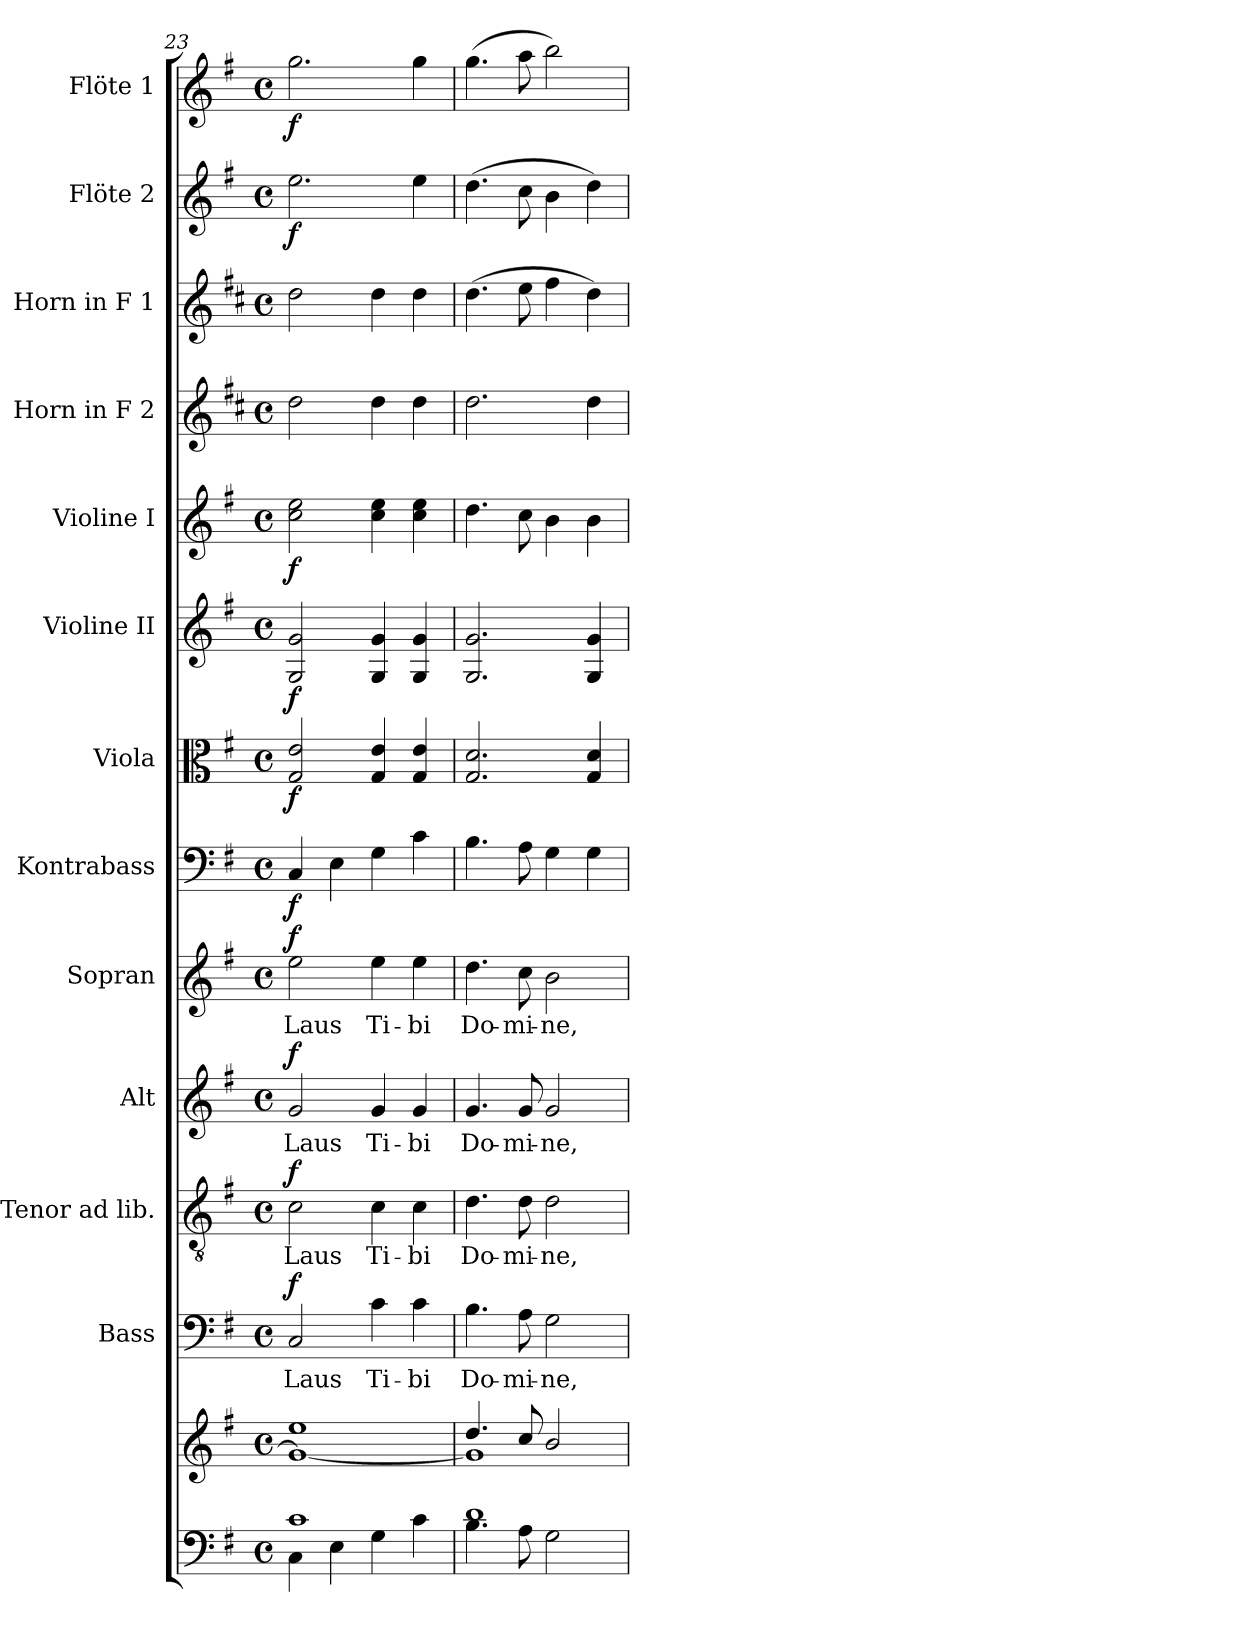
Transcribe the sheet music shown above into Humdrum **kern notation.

**kern	**kern	**kern	**text	**dynam	**kern	**text	**dynam	**kern	**text	**dynam	**kern	**text	**dynam	**kern	**dynam	**kern	**dynam	**kern	**dynam	**kern	**dynam	**kern	**kern	**kern	**dynam	**kern	**dynam
*part13	*part13	*part12	*part12	*part12	*part11	*part11	*part11	*part10	*part10	*part10	*part9	*part9	*part9	*part8	*part8	*part7	*part7	*part6	*part6	*part5	*part5	*part4	*part3	*part2	*part2	*part1	*part1
*staff14	*staff13	*staff12	*staff12	*staff12	*staff11	*staff11	*staff11	*staff10	*staff10	*staff10	*staff9	*staff9	*staff9	*staff8	*staff8	*staff7	*staff7	*staff6	*staff6	*staff5	*staff5	*staff4	*staff3	*staff2	*staff2	*staff1	*staff1
*	*	*I"Bass	*	*	*I"Tenor ad lib.	*	*	*I"Alt	*	*	*I"Sopran	*	*	*I"Kontrabass	*	*I"Viola	*	*I"Violine II	*	*I"Violine I	*	*I"Horn in F 2	*I"Horn in F 1	*I"Flöte 2	*	*I"Flöte 1	*
*	*	*I'B.	*	*	*I'T.	*	*	*I'A.	*	*	*I'S.	*	*	*I'Kb.	*	*I'Vla.	*	*I'Vl. II	*	*I'Vl. I	*	*	*	*I'Fl. 2	*	*I'Fl. 1	*
*clefF4	*clefG2	*clefF4	*	*	*clefGv2	*	*	*clefG2	*	*	*clefG2	*	*	*clefF4	*	*clefC3	*	*clefG2	*	*clefG2	*	*clefG2	*clefG2	*clefG2	*	*clefG2	*
*	*	*	*	*	*	*	*	*	*	*	*	*	*	*ITrd7c12	*	*	*	*	*	*	*	*ITrd4c7	*ITrd4c7	*	*	*	*
*k[f#]	*k[f#]	*k[f#]	*	*	*k[f#]	*	*	*k[f#]	*	*	*k[f#]	*	*	*k[f#]	*	*k[f#]	*	*k[f#]	*	*k[f#]	*	*k[f#]	*k[f#]	*k[f#]	*	*k[f#]	*
*G:	*G:	*G:	*	*	*G:	*	*	*G:	*	*	*G:	*	*	*G:	*	*G:	*	*G:	*	*G:	*	*G:	*G:	*G:	*	*G:	*
*M4/4	*M4/4	*M4/4	*	*	*M4/4	*	*	*M4/4	*	*	*M4/4	*	*	*M4/4	*	*M4/4	*	*M4/4	*	*M4/4	*	*M4/4	*M4/4	*M4/4	*	*M4/4	*
*met(c)	*met(c)	*met(c)	*	*	*met(c)	*	*	*met(c)	*	*	*met(c)	*	*	*met(c)	*	*met(c)	*	*met(c)	*	*met(c)	*	*met(c)	*met(c)	*met(c)	*	*met(c)	*
=23	=23	=23	=23	=23	=23	=23	=23	=23	=23	=23	=23	=23	=23	=23	=23	=23	=23	=23	=23	=23	=23	=23	=23	=23	=23	=23	=23
*^	*^	*	*	*	*	*	*	*	*	*	*	*	*	*	*	*	*	*	*	*	*	*	*	*	*	*	*
!	!	!	!	!	!LO:LY:b	!LO:DY:a	!	!LO:LY:b	!LO:DY:a	!	!LO:LY:b	!LO:DY:a	!	!LO:LY:b	!LO:DY:a	!	!LO:DY:b	!	!LO:DY:b	!	!LO:DY:b	!	!LO:DY:b	!	!	!	!LO:DY:b	!	!LO:DY:b
1c	4C\	1ee	1g_	2C/	Laus	f	2c\	Laus	f	2g/	Laus	f	2ee\	Laus	f	4CC/	f	2G/ 2e/	f	2G/ 2g/	f	2cc\ 2ee\	f	2g\	2g\	2.ee\	f	2.gg\	f
.	4E\	.	.	.	.	.	.	.	.	.	.	.	.	.	.	4EE\	.	.	.	.	.	.	.	.	.	.	.	.	.
!	!	!	!	!	!LO:LY:b	!	!	!LO:LY:b	!	!	!LO:LY:b	!	!	!LO:LY:b	!	!	!	!	!	!	!	!	!	!	!	!	!	!	!
.	4G\	.	.	4c\	Ti-	.	4c\	Ti-	.	4g/	Ti-	.	4ee\	Ti-	.	4GG\	.	4G/ 4e/	.	4G/ 4g/	.	4cc\ 4ee\	.	4g\	4g\	.	.	.	.
!	!	!	!	!	!LO:LY:b	!	!	!LO:LY:b	!	!	!LO:LY:b	!	!	!LO:LY:b	!	!	!	!	!	!	!	!	!	!	!	!	!	!	!
.	4c\	.	.	4c\	-bi	.	4c\	-bi	.	4g/	-bi	.	4ee\	-bi	.	4C\	.	4G/ 4e/	.	4G/ 4g/	.	4cc\ 4ee\	.	4g\	4g\	4ee\	.	4gg\	.
=24	=24	=24	=24	=24	=24	=24	=24	=24	=24	=24	=24	=24	=24	=24	=24	=24	=24	=24	=24	=24	=24	=24	=24	=24	=24	=24	=24	=24	=24
!	!	!	!	!	!LO:LY:b	!	!	!LO:LY:b	!	!	!LO:LY:b	!	!	!LO:LY:b	!	!	!	!	!	!	!	!	!	!	!	!	!	!	!
1d	4.B\	4.dd/	1g]	4.B\	Do-	.	4.d\	Do-	.	4.g/	Do-	.	4.dd\	Do-	.	4.BB\	.	2.G/ 2.d/	.	2.G/ 2.g/	.	4.dd\	.	2.g\	(>4.g\	(>4.dd\	.	(>4.gg\	.
!	!	!	!	!	!LO:LY:b	!	!	!LO:LY:b	!	!	!LO:LY:b	!	!	!LO:LY:b	!	!	!	!	!	!	!	!	!	!	!	!	!	!	!
.	8A\	8cc/	.	8A\	-mi-	.	8d\	-mi-	.	8g/	-mi-	.	8cc\	-mi-	.	8AA\	.	.	.	.	.	8cc\	.	.	8a\	8cc\	.	8aa\	.
!	!	!	!	!	!LO:LY:b	!	!	!LO:LY:b	!	!	!LO:LY:b	!	!	!LO:LY:b	!	!	!	!	!	!	!	!	!	!	!	!	!	!	!
.	2G\	2b/	.	2G\	-ne,	.	2d\	-ne,	.	2g/	-ne,	.	2b\	-ne,	.	4GG\	.	.	.	.	.	4b\	.	.	4b\	4b\	.	2bb\)	.
.	.	.	.	.	.	.	.	.	.	.	.	.	.	.	.	4GG\	.	4G/ 4d/	.	4G/ 4g/	.	4b\	.	4g\	4g\)	4dd\)	.	.	.
*v	*v	*	*	*	*	*	*	*	*	*	*	*	*	*	*	*	*	*	*	*	*	*	*	*	*	*	*	*	*
*	*v	*v	*	*	*	*	*	*	*	*	*	*	*	*	*	*	*	*	*	*	*	*	*	*	*	*	*	*
=	=	=	=	=	=	=	=	=	=	=	=	=	=	=	=	=	=	=	=	=	=	=	=	=	=	=	=
*-	*-	*-	*-	*-	*-	*-	*-	*-	*-	*-	*-	*-	*-	*-	*-	*-	*-	*-	*-	*-	*-	*-	*-	*-	*-	*-	*-
